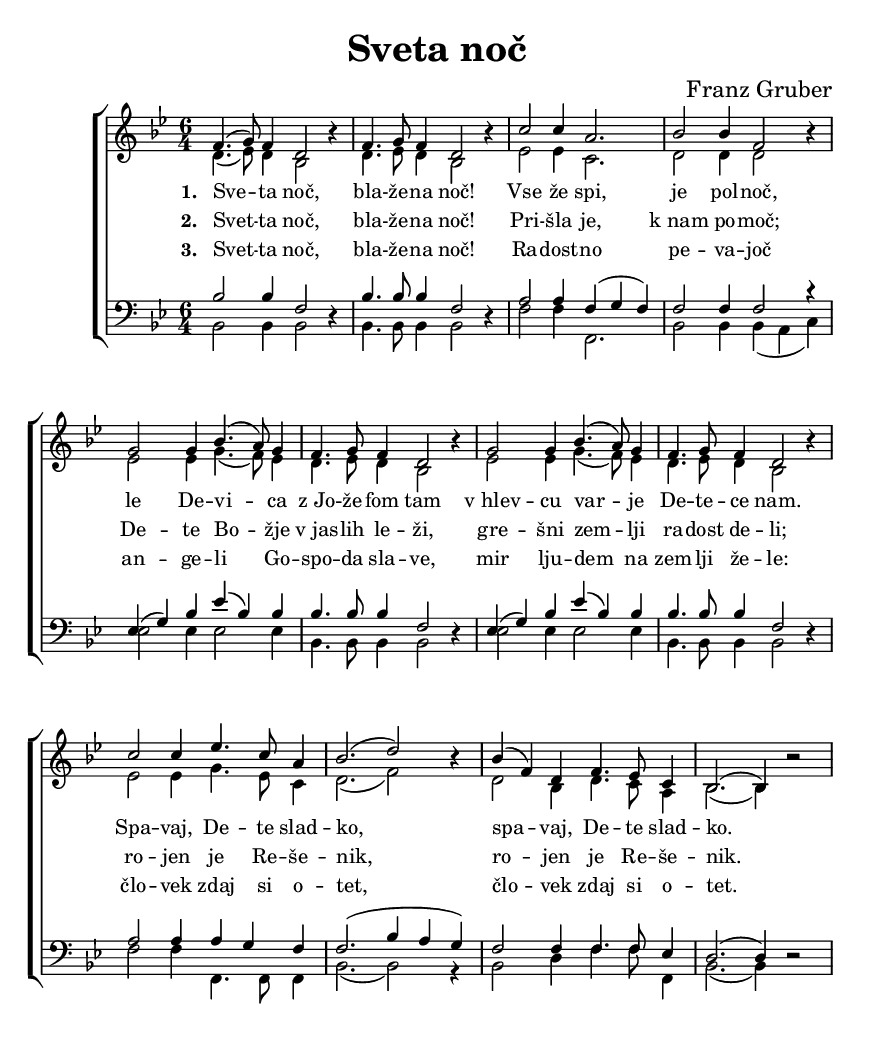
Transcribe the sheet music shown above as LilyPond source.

\version "2.22.2"
\language "deutsch"
\header{
  title = "Sveta noč"
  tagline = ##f
  composer = "Franz Gruber"
}

global = { \key b \major \time 6/4 }

divisioMinima = {
  \once \override BreathingSign.stencil =
  #ly:breathing-sign::divisio-minima
  \once \override BreathingSign.Y-offset = #0
  \breathe
}

sopran = \relative  {
  \global
  f'4.( g8) f4 d2 r4
  f4. g8 f4 d2 r4
  c'2 c4 a2.
  b2 b4 f2 r4
  g2 g4 b4.( a8) g4
  f4. g8 f4 d2 r4
  g2 g4 b4.( a8) g4
  f4. g8 f4 d2 r4
  c'2 c4 es4. c8 a4
  b2.( d2) r4
  b4( f4) d4 f4. es8 c4
  b2.( b4) r2
}
alto = \relative  {
  \global
  d'4.( es8) d4 b2 r4
  d4. es8 d4 b2 r4
  es2 es4 c2.
  d2 d4 d2 r4
  es2 es4 g4.( f8) es4
  d4. es8 d4 b2 r4
  es2 es4 g4.( f8) es4
  d4. es8 d4 b2 r4
  es2 es4 g4. es8 c4
  d2.( f2) r4
  d2 b4 d4. c8 a4
  b2.( b4) r2
}
tenor = \relative {
  \global
  b2 b4 f2 r4
  b4. b8 b4 f2 r4
  a2 a4 f4( g4 f4)
  f2 f4 f2 r4
  es4( g4) b4 es4( b4) b4
  b4. b8 b4 f2 r4
  es4( g4) b4 es4( b4) b4
  b4. b8 b4 f2 r4
  a2 a4 a4 g4 f4
  f2.( b4 a4 g4)
  f2 f4 f4. f8 es4
  d2.( d4) r2
}
bass = \relative  {
  \global
  b,2 b4 b2 r4
  b4. b8 b4 b2 r4
  f'2 f4 f,2.
  b2 b4 b4( a4 c4)
  es2 es4 es2 es4
  b4. b8 b4 b2 r4
  es2 es4 es2 es4
  b4. b8 b4 b2 r4
  f'2 f4 f,4. f8 f4
  b2.( b2) r4
  b2 d4 f4. f8 f,4
  b2.( b4) r2
}

kiticaEna = \lyricmode {
  \set stanza = "1. "
  Sve -- ta noč, bla -- že -- na noč!
  Vse že spi, je pol -- noč,
  le De -- vi -- ca "z Jo" -- že -- fom tam
  "v hlev" -- cu var -- je De -- te -- ce nam.
  Spa -- vaj, De -- te slad -- ko, spa -- vaj, De -- te slad -- ko.
}
kiticaDve = \lyricmode {
  \set stanza = "2. "
  Svet -- ta noč, bla -- že -- na noč!
  Pri -- šla je, "k nam" po -- moč;
  De -- te Bo -- žje "v jas" -- lih le -- ži,
  gre -- šni zem -- lji ra -- dost de -- li;
  ro -- jen je Re -- še -- nik, ro -- jen je Re -- še -- nik.
}
kiticaTri = \lyricmode {
  \set stanza = "3. "
  Svet -- ta noč, bla -- že -- na noč!
  Ra -- dost -- no pe -- va -- joč
  an -- ge -- li Go -- spo -- da sla -- ve,
  mir lju -- dem na zem -- lji že -- le:
  člo -- vek zdaj si o -- tet, člo -- vek zdaj si o -- tet.
}

\score {
  \new ChoirStaff <<
    \new Staff \with {
      \consists "Merge_rests_engraver"
    }
    <<
      %\tempo \markup "Andante religioso."
      \new Voice = "Sop" { \voiceOne \sopran }
      \new Voice = "Alto" { \voiceTwo \alto }
      \new Lyrics \lyricsto "Sop" \kiticaEna
      \new Lyrics \lyricsto "Sop" \kiticaDve
      \new Lyrics \lyricsto "Sop" \kiticaTri
    >>
    \new Staff \with {
      \consists "Merge_rests_engraver"
    }
    <<
      \clef "bass"
      \new Voice = "Tenor" { \voiceOne \tenor }
      \new Voice = "Bass" { \voiceTwo \bass }
    >>
  >>
  \layout {
    #(layout-set-staff-size 16)
    \context {
      \Score
      \remove "Bar_number_engraver"
      %\omit TupletNumber
      \override TupletBracket.bracket-visibility = ##f
    }
  }
}
\paper {
  #(set-paper-size "a5")
}
